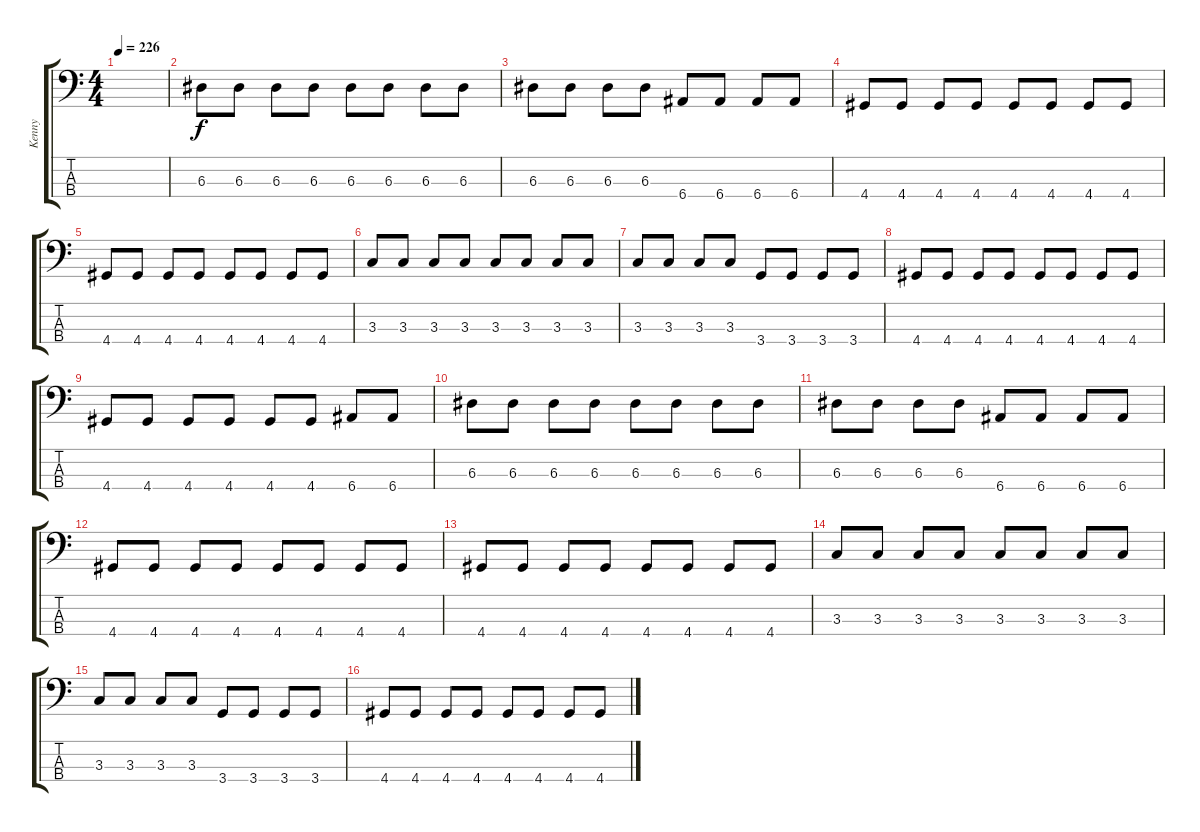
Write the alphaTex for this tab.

\track ("Kenny" "Kenny") {instrument electricbasspick}
\staff {score tabs}
\tuning (G2 D2 A1 E1) {hide}
\ts (4 4)
\tempo 226
\clef f4
\ks c
|
6.3.8 6.3.8 6.3.8 6.3.8 6.3.8 6.3.8 6.3.8 6.3.8 |
6.3.8 6.3.8 6.3.8 6.3.8 6.4.8 6.4.8 6.4.8 6.4.8 |
4.4.8 4.4.8 4.4.8 4.4.8 4.4.8 4.4.8 4.4.8 4.4.8 |
4.4.8 4.4.8 4.4.8 4.4.8 4.4.8 4.4.8 4.4.8 4.4.8 |
3.3.8 3.3.8 3.3.8 3.3.8 3.3.8 3.3.8 3.3.8 3.3.8 |
3.3.8 3.3.8 3.3.8 3.3.8 3.4.8 3.4.8 3.4.8 3.4.8 |
4.4.8 4.4.8 4.4.8 4.4.8 4.4.8 4.4.8 4.4.8 4.4.8 |
4.4.8 4.4.8 4.4.8 4.4.8 4.4.8 4.4.8 6.4.8 6.4.8 |
6.3.8 6.3.8 6.3.8 6.3.8 6.3.8 6.3.8 6.3.8 6.3.8 |
6.3.8 6.3.8 6.3.8 6.3.8 6.4.8 6.4.8 6.4.8 6.4.8 |
4.4.8 4.4.8 4.4.8 4.4.8 4.4.8 4.4.8 4.4.8 4.4.8 |
4.4.8 4.4.8 4.4.8 4.4.8 4.4.8 4.4.8 4.4.8 4.4.8 |
3.3.8 3.3.8 3.3.8 3.3.8 3.3.8 3.3.8 3.3.8 3.3.8 |
3.3.8 3.3.8 3.3.8 3.3.8 3.4.8 3.4.8 3.4.8 3.4.8 |
4.4.8 4.4.8 4.4.8 4.4.8 4.4.8 4.4.8 4.4.8 4.4.8
